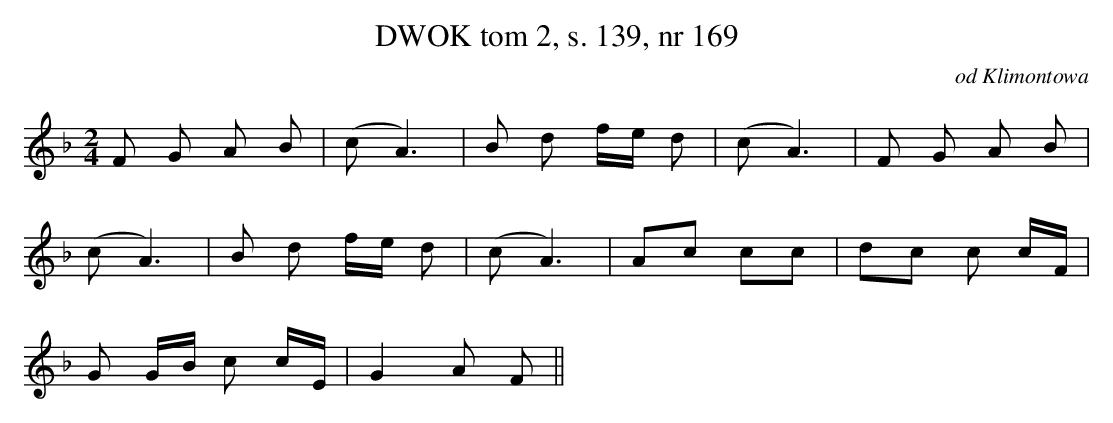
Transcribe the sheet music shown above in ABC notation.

X:1
T: DWOK tom 2, s. 139, nr 169
O:od Klimontowa
L: 1/16
M: 2/4
K: F
F2 G2 A2 B2 |(c2 A6) | B2 d2 fe d2 | (c2 A6) | F2 G2 A2 B2 |
(c2 A6) | B2 d2 fe d2 | (c2 A6) | A2c2 c2c2 | d2c2 c2 cF |
G2 GB c2 cE | G4 A2 F2 ||
